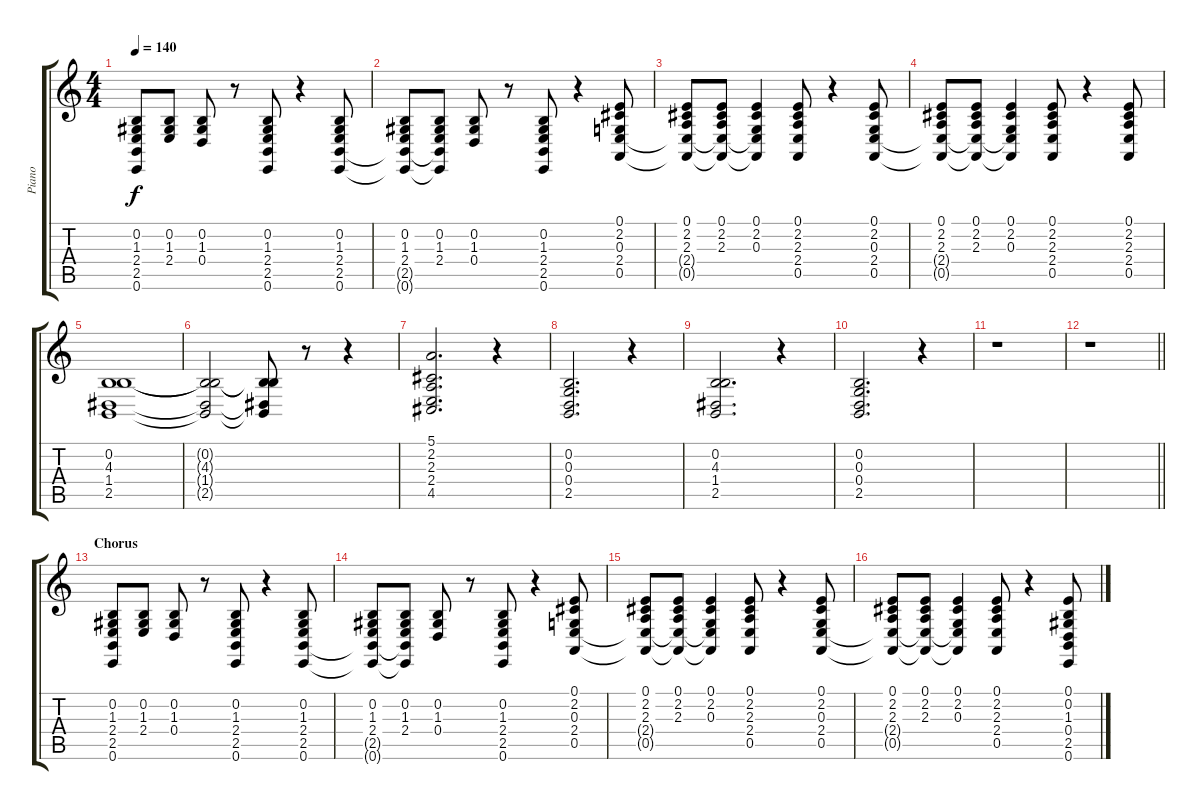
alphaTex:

\track ("Piano" "Piano") {instrument electricgrandpiano}
\staff {score tabs}
\tuning (E4 B3 G3 D3 A2 E2) {hide}
\ts (4 4)
\tempo 140
\clef g2
\ks c
(0.2 1.3 2.4 2.5 0.6).8{dy f} (0.2 1.3 2.4).8 (0.2 1.3 0.4).8 r.8 (0.2 1.3 2.4 2.5 0.6).8 r.4 (0.2 1.3 2.4 2.5 0.6).8 |
(0.2 1.3 2.4 2.5{t} 0.6{t}).8 (0.2 1.3 2.4 2.5{t} 0.6{t}).8 (0.2 1.3 0.4).8 r.8 (0.2 1.3 2.4 2.5 0.6).8 r.4 (0.1 2.2 0.3 2.4 0.5).8 |
(0.1 2.2 2.3 2.4{t} 0.5{t}).8 (0.1 2.2 2.3 2.4{t} 0.5{t}).8 (0.1 2.2 0.3 2.4{t} 0.5{t}).4 (0.1 2.2 2.3 2.4 0.5).8 r.4 (0.1 2.2 0.3 2.4 0.5).8 |
(0.1 2.2 2.3 2.4{t} 0.5{t}).8 (0.1 2.2 2.3 2.4{t} 0.5{t}).8 (0.1 2.2 0.3 2.4{t} 0.5{t}).4 (0.1 2.2 2.3 2.4 0.5).8 r.4 (0.1 2.2 2.3 2.4 0.5).8 |
(0.2 4.3 1.4 2.5).1 |
(0.2{t} 4.3{t} 1.4{t} 2.5{t}).2 (0.2{t} 4.3{t} 1.4{t} 2.5{t}).8 r.8 r.4 |
(5.1 2.2 2.3 2.4 4.5).2{d} r.4 |
(0.2 0.3 0.4 2.5).2{d} r.4 |
(0.2 4.3 1.4 2.5).2{d} r.4 |
(0.2 0.3 0.4 2.5).2{d} r.4 |
r.1 |
\barLineRight lightlight
r.1 |
\section ("" "Chorus ")
(0.2 1.3 2.4 2.5 0.6).8 (0.2 1.3 2.4).8 (0.2 1.3 0.4).8 r.8 (0.2 1.3 2.4 2.5 0.6).8 r.4 (0.2 1.3 2.4 2.5 0.6).8 |
(0.2 1.3 2.4 2.5{t} 0.6{t}).8 (0.2 1.3 2.4 2.5{t} 0.6{t}).8 (0.2 1.3 0.4).8 r.8 (0.2 1.3 2.4 2.5 0.6).8 r.4 (0.1 2.2 0.3 2.4 0.5).8 |
(0.1 2.2 2.3 2.4{t} 0.5{t}).8 (0.1 2.2 2.3 2.4{t} 0.5{t}).8 (0.1 2.2 0.3 2.4{t} 0.5{t}).4 (0.1 2.2 2.3 2.4 0.5).8 r.4 (0.1 2.2 0.3 2.4 0.5).8 |
(0.1 2.2 2.3 2.4{t} 0.5{t}).8 (0.1 2.2 2.3 2.4{t} 0.5{t}).8 (0.1 2.2 0.3 2.4{t} 0.5{t}).4 (0.1 2.2 2.3 2.4 0.5).8 r.4 (0.1 0.2 1.3 0.4 2.5 0.6).8
